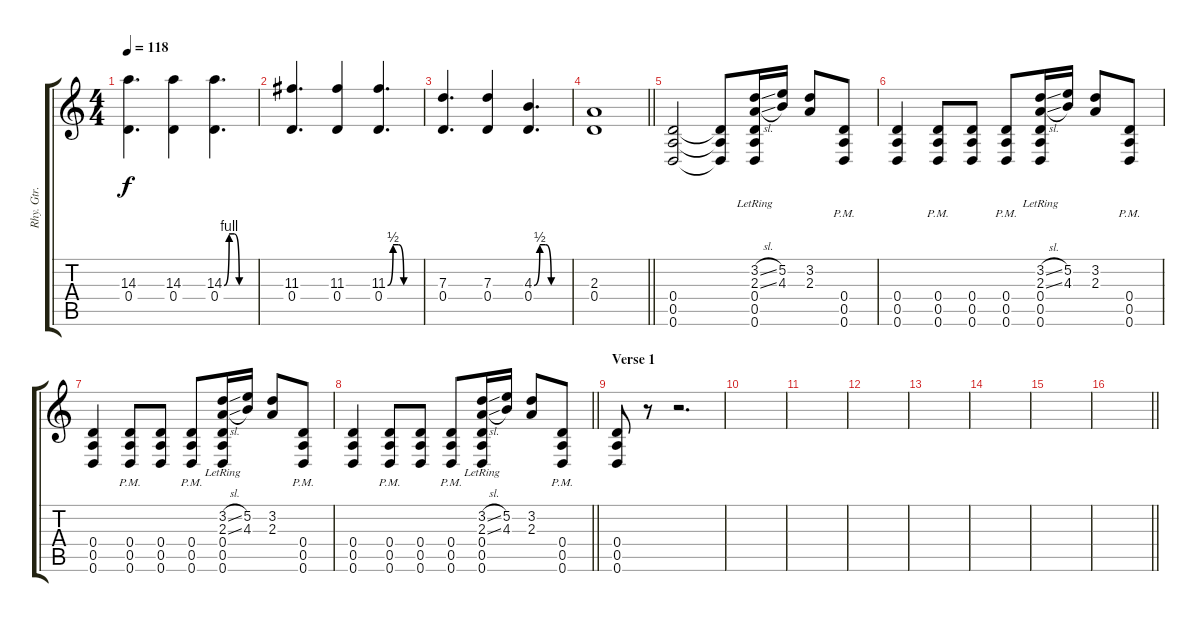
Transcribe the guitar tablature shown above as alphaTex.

\track ("Rhy. Gtr. 2" "Rhy. Gtr. ") {instrument distortionguitar}
\staff {score tabs}
\tuning (E4 B3 G3 D3 A2 D2) {hide}
\ts (4 4)
\tempo 118
\clef g2
\ks c
(14.3 0.4).4{d dy f} (14.3 0.4).4 (14.3{be (custom 0 0 10 4 20 4 30 0 60 0)} 0.4).4{d} |
(11.3 0.4).4{d} (11.3 0.4).4 (11.3{be (custom 0 0 10 2 20 2 30 0 60 0)} 0.4).4{d} |
(7.3 0.4).4{d} (7.3 0.4).4 (4.3{be (custom 0 0 10 2 20 2 30 0 60 0)} 0.4).4{d} |
\barLineRight lightlight
(2.3 0.4).1 |
\section ("" "")
(0.4 0.5 0.6).2 (0.4{t} 0.5{t} 0.6{t}).8 (3.2{sl} 2.3{sl} 0.4{lr} 0.5{lr} 0.6{lr}).16 (5.2 4.3).16 (3.2 2.3).8 (0.4{pm} 0.5{pm} 0.6{pm}).8 |
(0.4 0.5 0.6).4 (0.4{pm} 0.5{pm} 0.6{pm}).8 (0.4 0.5 0.6).8 (0.4{pm} 0.5{pm} 0.6{pm}).8 (3.2{sl} 2.3{sl} 0.4{lr} 0.5{lr} 0.6{lr}).16 (5.2 4.3).16 (3.2 2.3).8 (0.4{pm} 0.5{pm} 0.6{pm}).8 |
(0.4 0.5 0.6).4 (0.4{pm} 0.5{pm} 0.6{pm}).8 (0.4 0.5 0.6).8 (0.4{pm} 0.5{pm} 0.6{pm}).8 (3.2{sl} 2.3{sl} 0.4{lr} 0.5{lr} 0.6{lr}).16 (5.2 4.3).16 (3.2 2.3).8 (0.4{pm} 0.5{pm} 0.6{pm}).8 |
\barLineRight lightlight
(0.4 0.5 0.6).4 (0.4{pm} 0.5{pm} 0.6{pm}).8 (0.4 0.5 0.6).8 (0.4{pm} 0.5{pm} 0.6{pm}).8 (3.2{sl} 2.3{sl} 0.4{lr} 0.5{lr} 0.6{lr}).16 (5.2 4.3).16 (3.2 2.3).8 (0.4{pm} 0.5{pm} 0.6{pm}).8 |
\section ("" "Verse 1")
(0.4 0.5 0.6).8 r.8 r.2{d} |
|
|
|
|
|
|
\barLineRight lightlight
